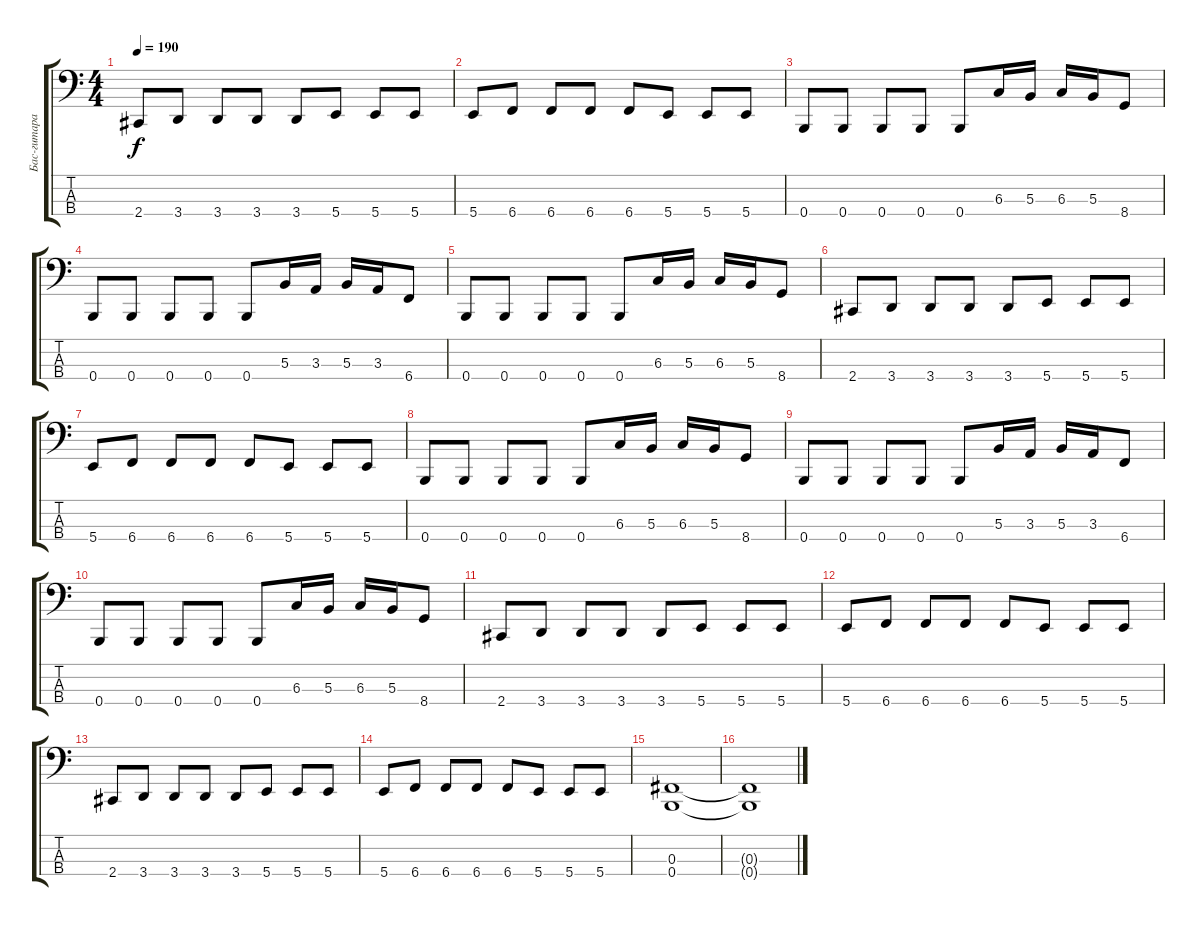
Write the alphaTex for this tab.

\track ("Бас-гитара Araya" "Бас-гитара") {instrument electricbasspick}
\staff {score tabs}
\tuning (E2 B1 Gb1 B0) {hide}
\ts (4 4)
\tempo 190
\clef f4
\ks c
2.4.8{dy f} 3.4.8 3.4.8 3.4.8 3.4.8 5.4.8 5.4.8 5.4.8 |
5.4.8 6.4.8 6.4.8 6.4.8 6.4.8 5.4.8 5.4.8 5.4.8 |
0.4.8 0.4.8 0.4.8 0.4.8 0.4.8 6.3.16 5.3.16 6.3.16 5.3.16 8.4.8 |
0.4.8 0.4.8 0.4.8 0.4.8 0.4.8 5.3.16 3.3.16 5.3.16 3.3.16 6.4.8 |
0.4.8 0.4.8 0.4.8 0.4.8 0.4.8 6.3.16 5.3.16 6.3.16 5.3.16 8.4.8 |
2.4.8 3.4.8 3.4.8 3.4.8 3.4.8 5.4.8 5.4.8 5.4.8 |
5.4.8 6.4.8 6.4.8 6.4.8 6.4.8 5.4.8 5.4.8 5.4.8 |
0.4.8 0.4.8 0.4.8 0.4.8 0.4.8 6.3.16 5.3.16 6.3.16 5.3.16 8.4.8 |
0.4.8 0.4.8 0.4.8 0.4.8 0.4.8 5.3.16 3.3.16 5.3.16 3.3.16 6.4.8 |
0.4.8 0.4.8 0.4.8 0.4.8 0.4.8 6.3.16 5.3.16 6.3.16 5.3.16 8.4.8 |
2.4.8 3.4.8 3.4.8 3.4.8 3.4.8 5.4.8 5.4.8 5.4.8 |
5.4.8 6.4.8 6.4.8 6.4.8 6.4.8 5.4.8 5.4.8 5.4.8 |
2.4.8 3.4.8 3.4.8 3.4.8 3.4.8 5.4.8 5.4.8 5.4.8 |
5.4.8 6.4.8 6.4.8 6.4.8 6.4.8 5.4.8 5.4.8 5.4.8 |
(0.3 0.4).1 |
(0.3{t} 0.4{t}).1
